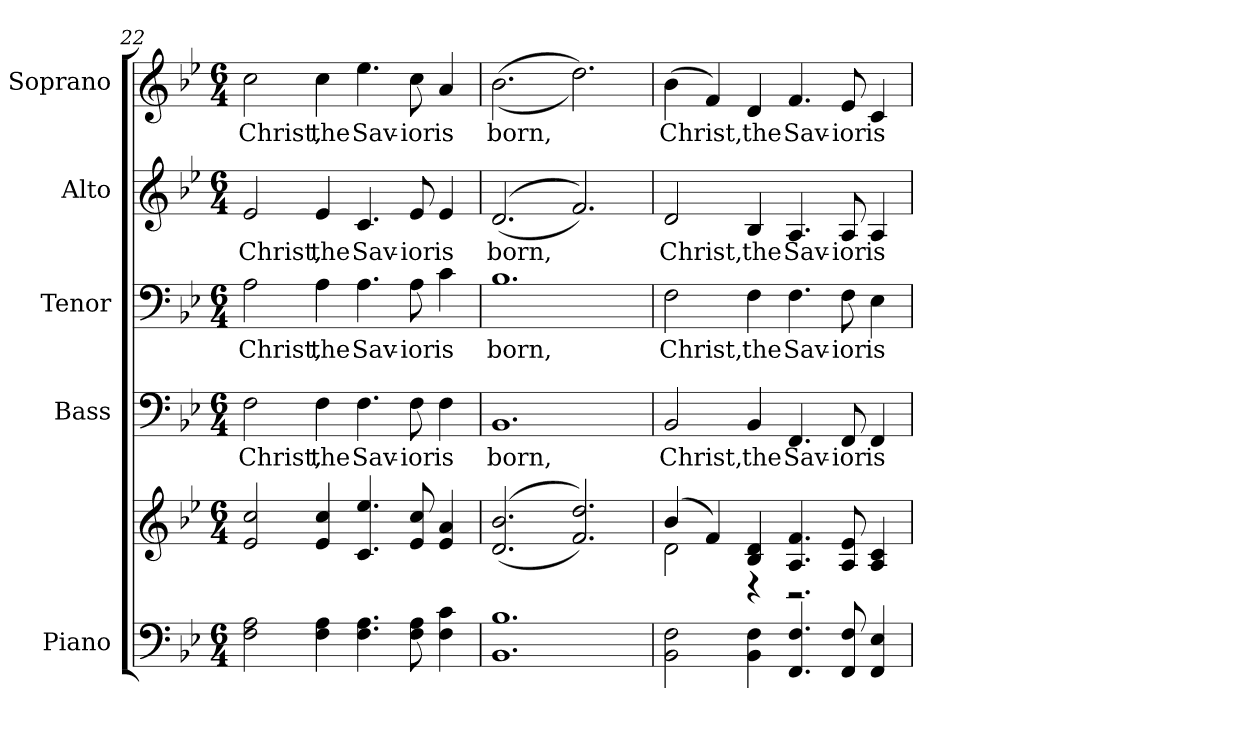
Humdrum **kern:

**kern	**kern	**kern	**text	**kern	**text	**kern	**text	**kern	**text
*part5	*part5	*part4	*part4	*part3	*part3	*part2	*part2	*part1	*part1
*staff6	*staff5	*staff4	*staff4	*staff3	*staff3	*staff2	*staff2	*staff1	*staff1
*I"Piano	*	*I"Bass	*	*I"Tenor	*	*I"Alto	*	*I"Soprano	*
*I'Pno.	*	*I'B.	*	*I'T.	*	*I'A.	*	*I'S.	*
!!LO:PB:g=z
*clefF4	*clefG2	*clefF4	*	*clefF4	*	*clefG2	*	*clefG2	*
*k[b-e-]	*k[b-e-]	*k[b-e-]	*	*k[b-e-]	*	*k[b-e-]	*	*k[b-e-]	*
*B-:	*B-:	*B-:	*	*B-:	*	*B-:	*	*B-:	*
*M6/4	*M6/4	*M6/4	*	*M6/4	*	*M6/4	*	*M6/4	*
=22	=22	=22	=22	=22	=22	=22	=22	=22	=22
!	!	!	!LO:LY:b:color=#000000	!	!	!	!	!	!
!	!	!	!	!	!LO:LY:b:color=#000000	!	!	!	!
!	!	!	!	!	!	!	!LO:LY:b:color=#000000	!	!
!	!	!	!	!	!	!	!	!	!LO:LY:b:color=#000000
2Fi\ 2Ai	2e-i/ 2cci	2Fi\	Christ,	2Ai\	Christ,	2e-i/	Christ,	2cci\	Christ,
!	!	!	!LO:LY:b:color=#000000	!	!	!	!	!	!
!	!	!	!	!	!LO:LY:b:color=#000000	!	!	!	!
!	!	!	!	!	!	!	!LO:LY:b:color=#000000	!	!
!	!	!	!	!	!	!	!	!	!LO:LY:b:color=#000000
4Fi\ 4Ai	4e-i/ 4cci	4Fi\	the	4Ai\	the	4e-i/	the	4cci\	the
!	!	!	!LO:LY:b:color=#000000	!	!	!	!	!	!
!	!	!	!	!	!LO:LY:b:color=#000000	!	!	!	!
!	!	!	!	!	!	!	!LO:LY:b:color=#000000	!	!
!	!	!	!	!	!	!	!	!	!LO:LY:b:color=#000000
4.Fi\ 4.Ai	4.ci/ 4.ee-i	4.Fi\	Sav-	4.Ai\	Sav-	4.ci/	Sav-	4.ee-i\	Sav-
!	!	!	!LO:LY:b:color=#000000	!	!	!	!	!	!
!	!	!	!	!	!LO:LY:b:color=#000000	!	!	!	!
!	!	!	!	!	!	!	!LO:LY:b:color=#000000	!	!
!	!	!	!	!	!	!	!	!	!LO:LY:b:color=#000000
8Fi\ 8Ai	8e-i/ 8cci	8Fi\	-ior	8Ai\	-ior	8e-i/	-ior	8cci\	-ior
!	!	!	!LO:LY:b:color=#000000	!	!	!	!	!	!
!	!	!	!	!	!LO:LY:b:color=#000000	!	!	!	!
!	!	!	!	!	!	!	!LO:LY:b:color=#000000	!	!
!	!	!	!	!	!	!	!	!	!LO:LY:b:color=#000000
4Fi\ 4ci	4e-i/ 4ai	4Fi\	is	4ci\	is	4e-i/	is	4ai/	is
=23	=23	=23	=23	=23	=23	=23	=23	=23	=23
!	!	!	!LO:LY:b:color=#000000	!	!	!	!	!	!
!	!	!	!	!	!LO:LY:b:color=#000000	!	!	!	!
!	!	!	!	!	!	!	!LO:LY:b:color=#000000	!	!
!	!	!	!	!	!	!	!	!	!LO:LY:b:color=#000000
1.BB-i 1.B-i	((2.di/ 2.b-i	1.BB-i	born,	1.B-i	born,	((2.di/	born,	((2.b-i\	born,
.	2.fi/ 2.ddi))	.	.	.	.	2.fi/))	.	2.ddi\))	.
!!LO:PB:g=z
=24	=24	=24	=24	=24	=24	=24	=24	=24	=24
*	*^	*	*	*	*	*	*	*	*
!	!	!	!	!LO:LY:b:color=#000000	!	!	!	!	!	!
!	!	!	!	!	!	!LO:LY:b:color=#000000	!	!	!	!
!	!	!	!	!	!	!	!	!LO:LY:b:color=#000000	!	!
!	!	!	!	!	!	!	!	!	!	!LO:LY:b:color=#000000
2BB-i\ 2Fi	(4b-i/	2di\	2BB-i/	Christ,	2Fi\	Christ,	2di/	Christ,	(4b-i\	Christ,
.	4fi/)	.	.	.	.	.	.	.	4fi/)	.
!	!	!	!	!LO:LY:b:color=#000000	!	!	!	!	!	!
!	!	!	!	!	!	!LO:LY:b:color=#000000	!	!	!	!
!	!	!	!	!	!	!	!	!LO:LY:b:color=#000000	!	!
!	!	!	!	!	!	!	!	!	!	!LO:LY:b:color=#000000
4BB-i\ 4Fi	4B-i/ 4di	4r	4BB-i/	the	4Fi\	the	4B-i/	the	4di/	the
!	!	!	!	!LO:LY:b:color=#000000	!	!	!	!	!	!
!	!	!	!	!	!	!LO:LY:b:color=#000000	!	!	!	!
!	!	!	!	!	!	!	!	!LO:LY:b:color=#000000	!	!
!	!	!	!	!	!	!	!	!	!	!LO:LY:b:color=#000000
4.FFi/ 4.Fi	4.Ai/ 4.fi	2.r	4.FFi/	Sav-	4.Fi\	Sav-	4.Ai/	Sav-	4.fi/	Sav-
!	!	!	!	!LO:LY:b:color=#000000	!	!	!	!	!	!
!	!	!	!	!	!	!LO:LY:b:color=#000000	!	!	!	!
!	!	!	!	!	!	!	!	!LO:LY:b:color=#000000	!	!
!	!	!	!	!	!	!	!	!	!	!LO:LY:b:color=#000000
8FFi/ 8Fi	8Ai/ 8e-i	.	8FFi/	-ior	8Fi\	-ior	8Ai/	-ior	8e-i/	-ior
!	!	!	!	!LO:LY:b:color=#000000	!	!	!	!	!	!
!	!	!	!	!	!	!LO:LY:b:color=#000000	!	!	!	!
!	!	!	!	!	!	!	!	!LO:LY:b:color=#000000	!	!
!	!	!	!	!	!	!	!	!	!	!LO:LY:b:color=#000000
4FFi/ 4E-i	4Ai/ 4ci	.	4FFi/	is	4E-i\	is	4Ai/	is	4ci/	is
*	*v	*v	*	*	*	*	*	*	*	*
=	=	=	=	=	=	=	=	=	=
*-	*-	*-	*-	*-	*-	*-	*-	*-	*-
